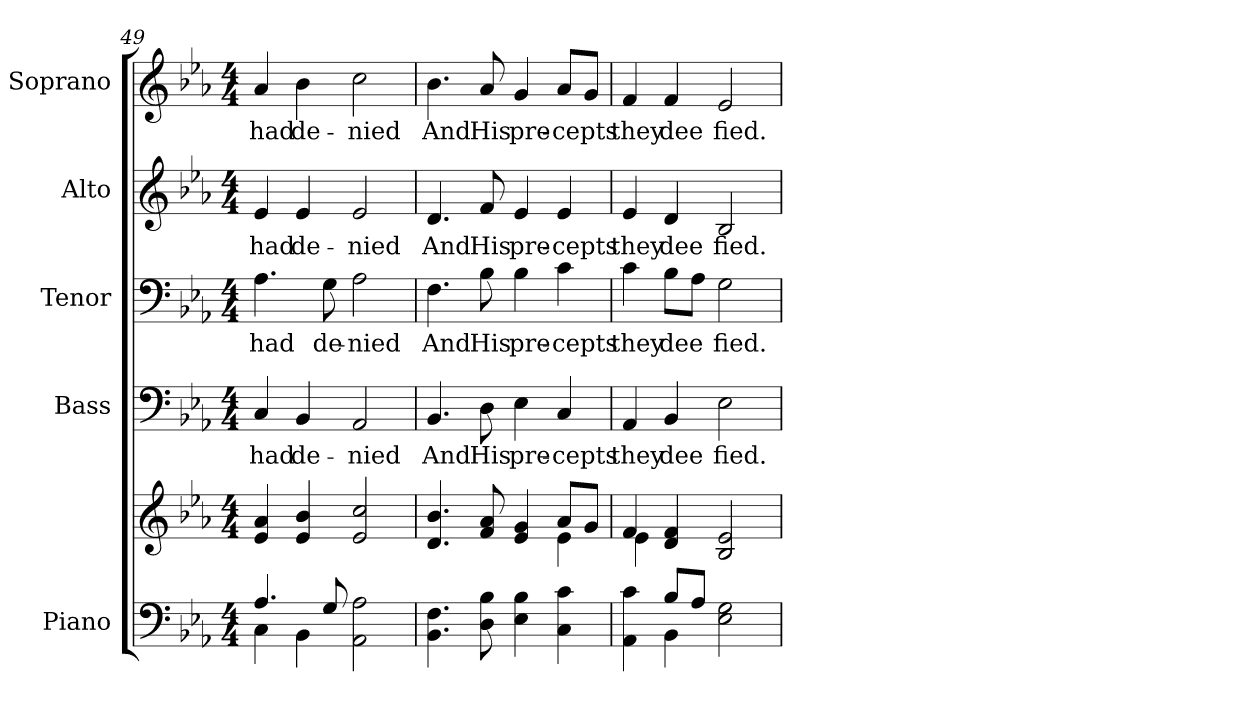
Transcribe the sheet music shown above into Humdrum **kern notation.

**kern	**kern	**kern	**text	**kern	**text	**kern	**text	**kern	**text
*part5	*part5	*part4	*part4	*part3	*part3	*part2	*part2	*part1	*part1
*staff6	*staff5	*staff4	*staff4	*staff3	*staff3	*staff2	*staff2	*staff1	*staff1
*I"Piano	*	*I"Bass	*	*I"Tenor	*	*I"Alto	*	*I"Soprano	*
*I'Pno.	*	*I'B.	*	*I'T.	*	*I'A.	*	*I'S.	*
!!LO:PB:g=z
*clefF4	*clefG2	*clefF4	*	*clefF4	*	*clefG2	*	*clefG2	*
*k[b-e-a-]	*k[b-e-a-]	*k[b-e-a-]	*	*k[b-e-a-]	*	*k[b-e-a-]	*	*k[b-e-a-]	*
*E-:	*E-:	*E-:	*	*E-:	*	*E-:	*	*E-:	*
*M4/4	*M4/4	*M4/4	*	*M4/4	*	*M4/4	*	*M4/4	*
=49	=49	=49	=49	=49	=49	=49	=49	=49	=49
*^	*	*	*	*	*	*	*	*	*
!	!	!	!	!LO:LY:b:color=#000000	!	!	!	!	!	!
!	!	!	!	!	!	!LO:LY:b:color=#000000	!	!	!	!
!	!	!	!	!	!	!	!	!LO:LY:b:color=#000000	!	!
!	!	!	!	!	!	!	!	!	!	!LO:LY:b:color=#000000
4.A-i/	4Ci\	4e-i/ 4a-i	4Ci/	had	4.A-i\	had	4e-i/	had	4a-i/	had
!	!	!	!	!LO:LY:b:color=#000000	!	!	!	!	!	!
!	!	!	!	!	!	!	!	!LO:LY:b:color=#000000	!	!
!	!	!	!	!	!	!	!	!	!	!LO:LY:b:color=#000000
.	4BB-i\	4e-i/ 4b-i	4BB-i/	de-	.	.	4e-i/	de-	4b-i\	de-
!	!	!	!	!	!	!LO:LY:b:color=#000000	!	!	!	!
8Gi/	.	.	.	.	8Gi\	de-	.	.	.	.
!	!	!	!	!LO:LY:b:color=#000000	!	!	!	!	!	!
!	!	!	!	!	!	!LO:LY:b:color=#000000	!	!	!	!
!	!	!	!	!	!	!	!	!LO:LY:b:color=#000000	!	!
!	!	!	!	!	!	!	!	!	!	!LO:LY:b:color=#000000
2AA-i\ 2A-i	2ryy	2e-i/ 2cci	2AA-i/	-nied	2A-i\	-nied	2e-i/	-nied	2cci\	-nied
*v	*v	*	*	*	*	*	*	*	*	*
=50	=50	=50	=50	=50	=50	=50	=50	=50	=50
*	*^	*	*	*	*	*	*	*	*
*^	*	*	*	*	*	*	*	*	*	*
!	!	!	!	!	!LO:LY:b:color=#000000	!	!	!	!	!	!
*v	*v	*	*	*	*	*	*	*	*	*	*
*^	*	*	*	*	*	*	*	*	*	*
!	!	!	!	!	!	!	!LO:LY:b:color=#000000	!	!	!	!
*v	*v	*	*	*	*	*	*	*	*	*	*
*^	*	*	*	*	*	*	*	*	*	*
!	!	!	!	!	!	!	!	!	!LO:LY:b:color=#000000	!	!
*v	*v	*	*	*	*	*	*	*	*	*	*
*^	*	*	*	*	*	*	*	*	*	*
!	!	!	!	!	!	!	!	!	!	!	!LO:LY:b:color=#000000
*v	*v	*	*	*	*	*	*	*	*	*	*
4.BB-i\ 4.Fi	4.di/ 4.b-i	2ryy	4.BB-i/	And	4.Fi\	And	4.di/	And	4.b-i\	And
!	!	!	!	!LO:LY:b:color=#000000	!	!	!	!	!	!
!	!	!	!	!	!	!LO:LY:b:color=#000000	!	!	!	!
!	!	!	!	!	!	!	!	!LO:LY:b:color=#000000	!	!
!	!	!	!	!	!	!	!	!	!	!LO:LY:b:color=#000000
8Di\ 8B-i	8fi/ 8a-i	.	8Di\	His	8B-i\	His	8fi/	His	8a-i/	His
!	!	!	!	!LO:LY:b:color=#000000	!	!	!	!	!	!
!	!	!	!	!	!	!LO:LY:b:color=#000000	!	!	!	!
!	!	!	!	!	!	!	!	!LO:LY:b:color=#000000	!	!
!	!	!	!	!	!	!	!	!	!	!LO:LY:b:color=#000000
4E-i\ 4B-i	4e-i/ 4gi	4ryy	4E-i\	pre-	4B-i\	pre-	4e-i/	pre-	4gi/	pre-
!	!	!	!	!LO:LY:b:color=#000000	!	!	!	!	!	!
!	!	!	!	!	!	!LO:LY:b:color=#000000	!	!	!	!
!	!	!	!	!	!	!	!	!LO:LY:b:color=#000000	!	!
!	!	!	!	!	!	!	!	!	!	!LO:LY:b:color=#000000
4Ci\ 4ci	8a-i/L	4e-i\	4Ci/	-cepts	4ci\	-cepts	4e-i/	-cepts	8a-i/L	-cepts
.	8gi/J	.	.	.	.	.	.	.	8gi/J	.
=51	=51	=51	=51	=51	=51	=51	=51	=51	=51	=51
*^	*	*	*	*	*	*	*	*	*	*
!	!	!	!	!	!LO:LY:b:color=#000000	!	!	!	!	!	!
!	!	!	!	!	!	!	!LO:LY:b:color=#000000	!	!	!	!
!	!	!	!	!	!	!	!	!	!LO:LY:b:color=#000000	!	!
!	!	!	!	!	!	!	!	!	!	!	!LO:LY:b:color=#000000
4AA-i\ 4ci	4ryy	4fi/	4e-i\	4AA-i/	they	4ci\	they	4e-i/	they	4fi/	they
!	!	!	!	!	!LO:LY:b:color=#000000	!	!	!	!	!	!
!	!	!	!	!	!	!	!LO:LY:b:color=#000000	!	!	!	!
!	!	!	!	!	!	!	!	!	!LO:LY:b:color=#000000	!	!
!	!	!	!	!	!	!	!	!	!	!	!LO:LY:b:color=#000000
8B-i/L	4BB-i\	4di/ 4fi	4ryy	4BB-i/	dee	8B-i\L	dee	4di/	dee	4fi/	dee
8A-i/J	.	.	.	.	.	8A-i\J	.	.	.	.	.
!	!	!	!	!	!LO:LY:b:color=#000000	!	!	!	!	!	!
!	!	!	!	!	!	!	!LO:LY:b:color=#000000	!	!	!	!
!	!	!	!	!	!	!	!	!	!LO:LY:b:color=#000000	!	!
!	!	!	!	!	!	!	!	!	!	!	!LO:LY:b:color=#000000
2E-i\ 2Gi	2ryy	2B-i/ 2e-i	2ryy	2E-i\	fied.	2Gi\	fied.	2B-i/	fied.	2e-i/	fied.
*v	*v	*	*	*	*	*	*	*	*	*	*
*	*v	*v	*	*	*	*	*	*	*	*
=	=	=	=	=	=	=	=	=	=
*-	*-	*-	*-	*-	*-	*-	*-	*-	*-
